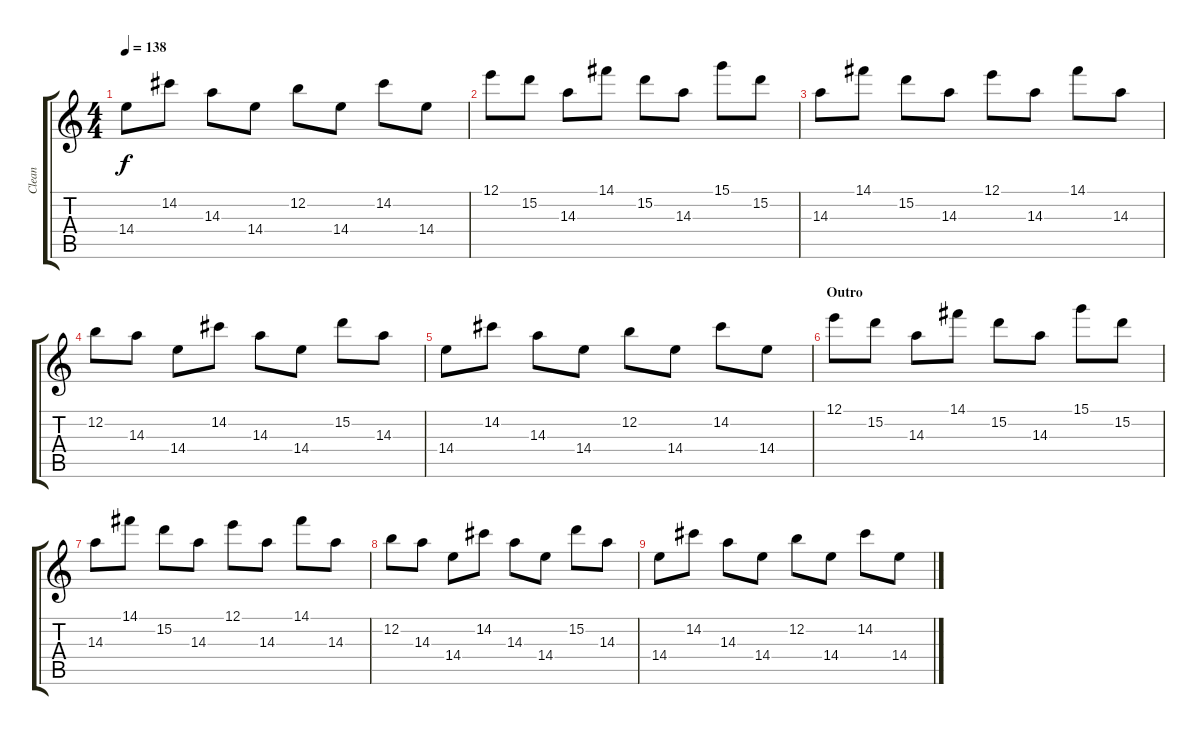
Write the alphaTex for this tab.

\track ("Clean" "Clean") {instrument electricguitarclean}
\staff {score tabs}
\tuning (E4 B3 G3 D3 A2 E2) {hide}
\ts (4 4)
\tempo 138
\clef g2
\ks c
14.4.8{dy f} 14.2.8 14.3.8 14.4.8 12.2.8 14.4.8 14.2.8 14.4.8 |
12.1.8 15.2.8 14.3.8 14.1.8 15.2.8 14.3.8 15.1.8 15.2.8 |
14.3.8 14.1.8 15.2.8 14.3.8 12.1.8 14.3.8 14.1.8 14.3.8 |
12.2.8 14.3.8 14.4.8 14.2.8 14.3.8 14.4.8 15.2.8 14.3.8 |
14.4.8{volume 10} 14.2.8 14.3.8 14.4.8 12.2.8 14.4.8 14.2.8 14.4.8 |
\section ("" "Outro")
12.1.8{volume 7} 15.2.8 14.3.8 14.1.8 15.2.8 14.3.8 15.1.8 15.2.8 |
14.3.8{volume 4} 14.1.8 15.2.8 14.3.8 12.1.8 14.3.8 14.1.8 14.3.8 |
12.2.8{volume 1} 14.3.8 14.4.8 14.2.8 14.3.8 14.4.8 15.2.8 14.3.8 |
14.4.8{volume 0} 14.2.8 14.3.8 14.4.8 12.2.8 14.4.8 14.2.8 14.4.8
